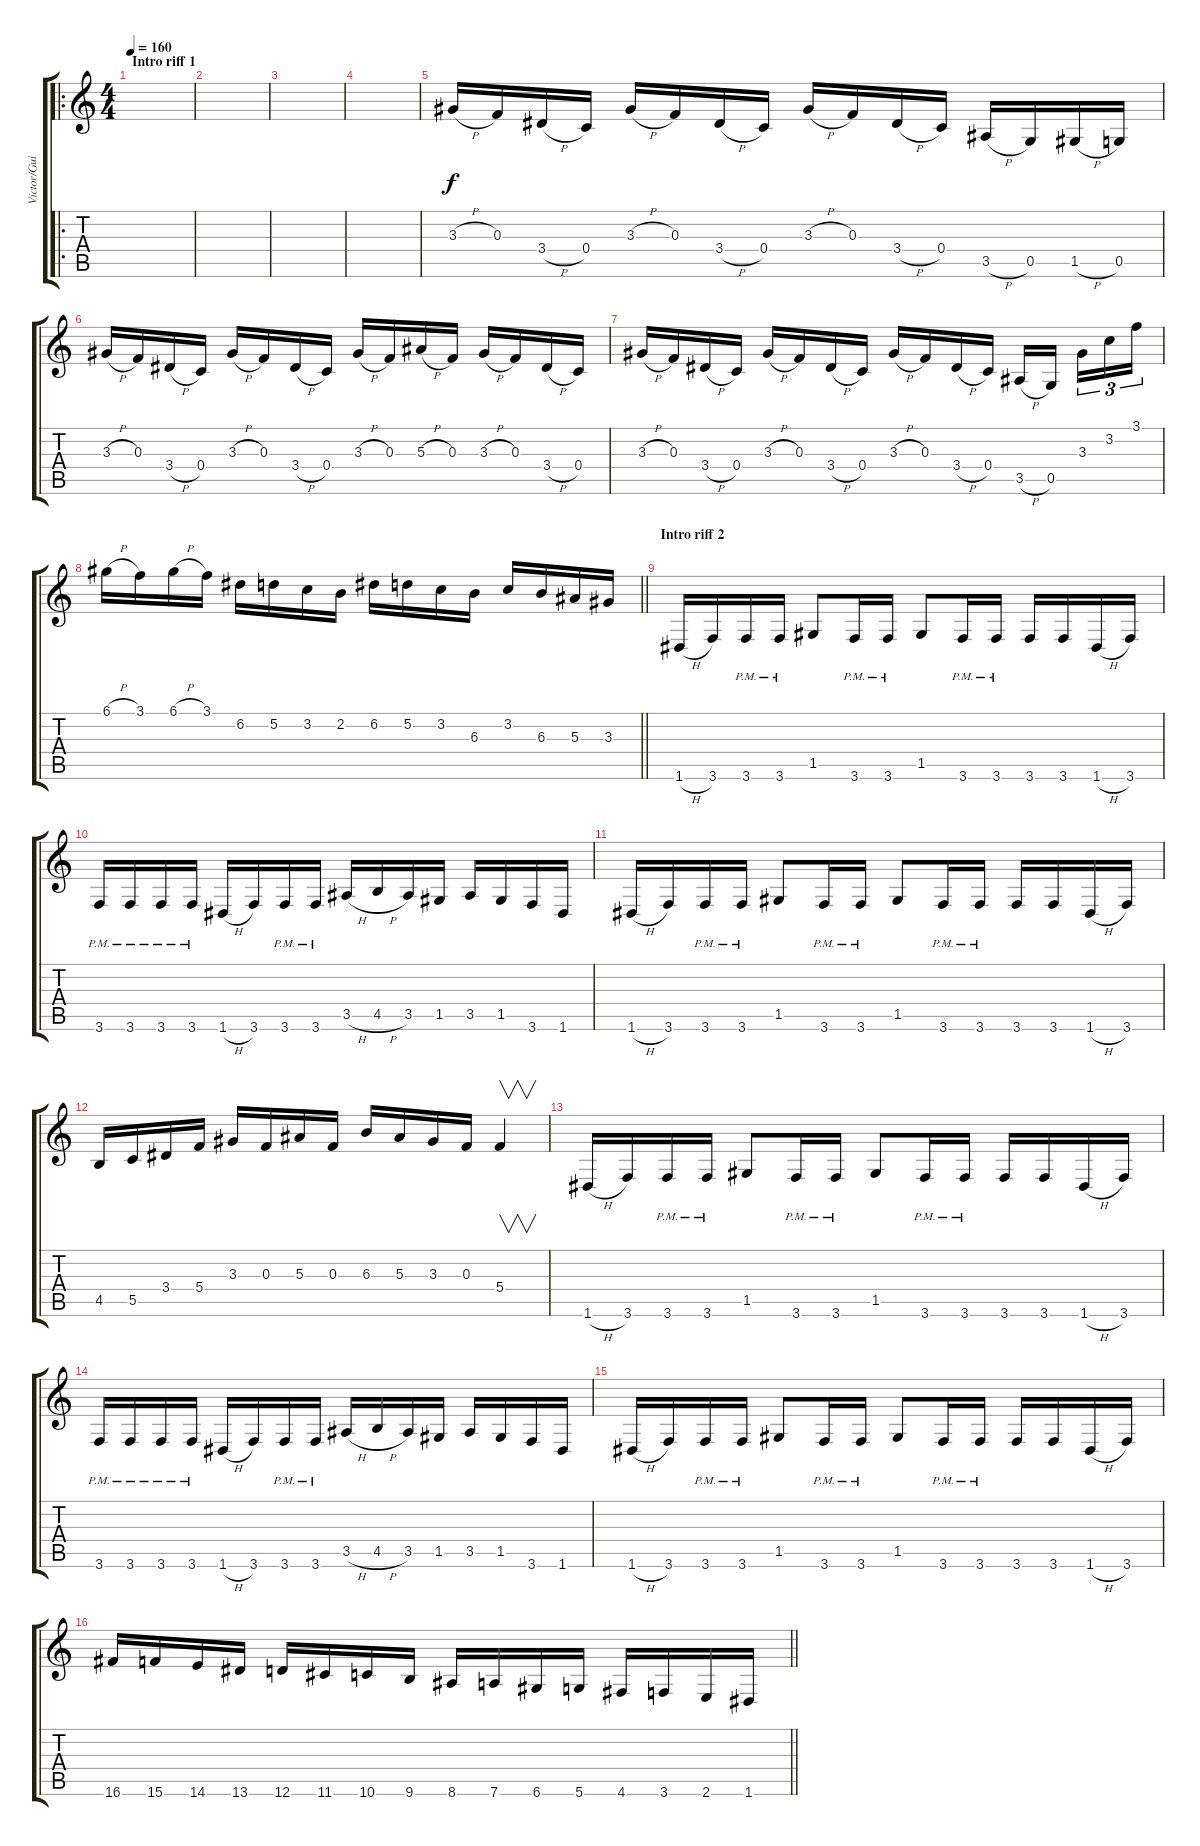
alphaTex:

\track ("Victor/Guitar I" "Victor/Gui") {instrument distortionguitar}
\staff {score tabs}
\tuning (D4 A3 F3 C3 G2 D2) {hide}
\ro
\ts (4 4)
\section ("" "Intro riff 1")
\tempo 160
\clef g2
\ks c
|
|
|
|
3.3{h}.16 0.3.16 3.4{h}.16 0.4.16 3.3{h}.16 0.3.16 3.4{h}.16 0.4.16 3.3{h}.16 0.3.16 3.4{h}.16 0.4.16 3.5{h}.16 0.5.16 1.5{h}.16 0.5.16 |
3.3{h}.16 0.3.16 3.4{h}.16 0.4.16 3.3{h}.16 0.3.16 3.4{h}.16 0.4.16 3.3{h}.16 0.3.16 5.3{h}.16 0.3.16 3.3{h}.16 0.3.16 3.4{h}.16 0.4.16 |
3.3{h}.16 0.3.16 3.4{h}.16 0.4.16 3.3{h}.16 0.3.16 3.4{h}.16 0.4.16 3.3{h}.16 0.3.16 3.4{h}.16 0.4.16 3.5{h}.16 0.5.16 3.3.16{tu (3 2)} 3.2.16{tu (3 2)} 3.1.16{tu (3 2)} |
\barLineRight lightlight
6.1{h}.16 3.1.16 6.1{h}.16 3.1.16 6.2.16 5.2.16 3.2.16 2.2.16 6.2.16 5.2.16 3.2.16 6.3.16 3.2.16 6.3.16 5.3.16 3.3.16 |
\section ("" "Intro riff 2")
1.6{h}.16 3.6.16 3.6{pm}.16 3.6{pm}.16 1.5.8 3.6{pm}.16 3.6{pm}.16 1.5.8 3.6{pm}.16 3.6{pm}.16 3.6.16 3.6.16 1.6{h}.16 3.6.16 |
3.6{pm}.16 3.6{pm}.16 3.6{pm}.16 3.6{pm}.16 1.6{h}.16 3.6.16 3.6{pm}.16 3.6{pm}.16 3.5{h}.16 4.5{h}.16 3.5.16 1.5.16 3.5.16 1.5.16 3.6.16 1.6.16 |
1.6{h}.16{instrument distortionguitar} 3.6.16 3.6{pm}.16 3.6{pm}.16 1.5.8 3.6{pm}.16 3.6{pm}.16 1.5.8 3.6{pm}.16 3.6{pm}.16 3.6.16 3.6.16 1.6{h}.16 3.6.16 |
4.5.16 5.5.16 3.4.16 5.4.16 3.3.16 0.3.16 5.3.16 0.3.16 6.3.16 5.3.16 3.3.16 0.3.16 5.4.4{v instrument guitarharmonics} |
1.6{h}.16{instrument distortionguitar} 3.6.16 3.6{pm}.16 3.6{pm}.16 1.5.8 3.6{pm}.16 3.6{pm}.16 1.5.8 3.6{pm}.16 3.6{pm}.16 3.6.16 3.6.16 1.6{h}.16 3.6.16 |
3.6{pm}.16 3.6{pm}.16 3.6{pm}.16 3.6{pm}.16 1.6{h}.16 3.6.16 3.6{pm}.16 3.6{pm}.16 3.5{h}.16 4.5{h}.16 3.5.16 1.5.16 3.5.16 1.5.16 3.6.16 1.6.16 |
1.6{h}.16 3.6.16 3.6{pm}.16 3.6{pm}.16 1.5.8 3.6{pm}.16 3.6{pm}.16 1.5.8 3.6{pm}.16 3.6{pm}.16 3.6.16 3.6.16 1.6{h}.16 3.6.16 |
\barLineRight lightlight
16.6.16 15.6.16 14.6.16 13.6.16 12.6.16 11.6.16 10.6.16 9.6.16 8.6.16 7.6.16 6.6.16 5.6.16 4.6.16 3.6.16 2.6.16 1.6.16
